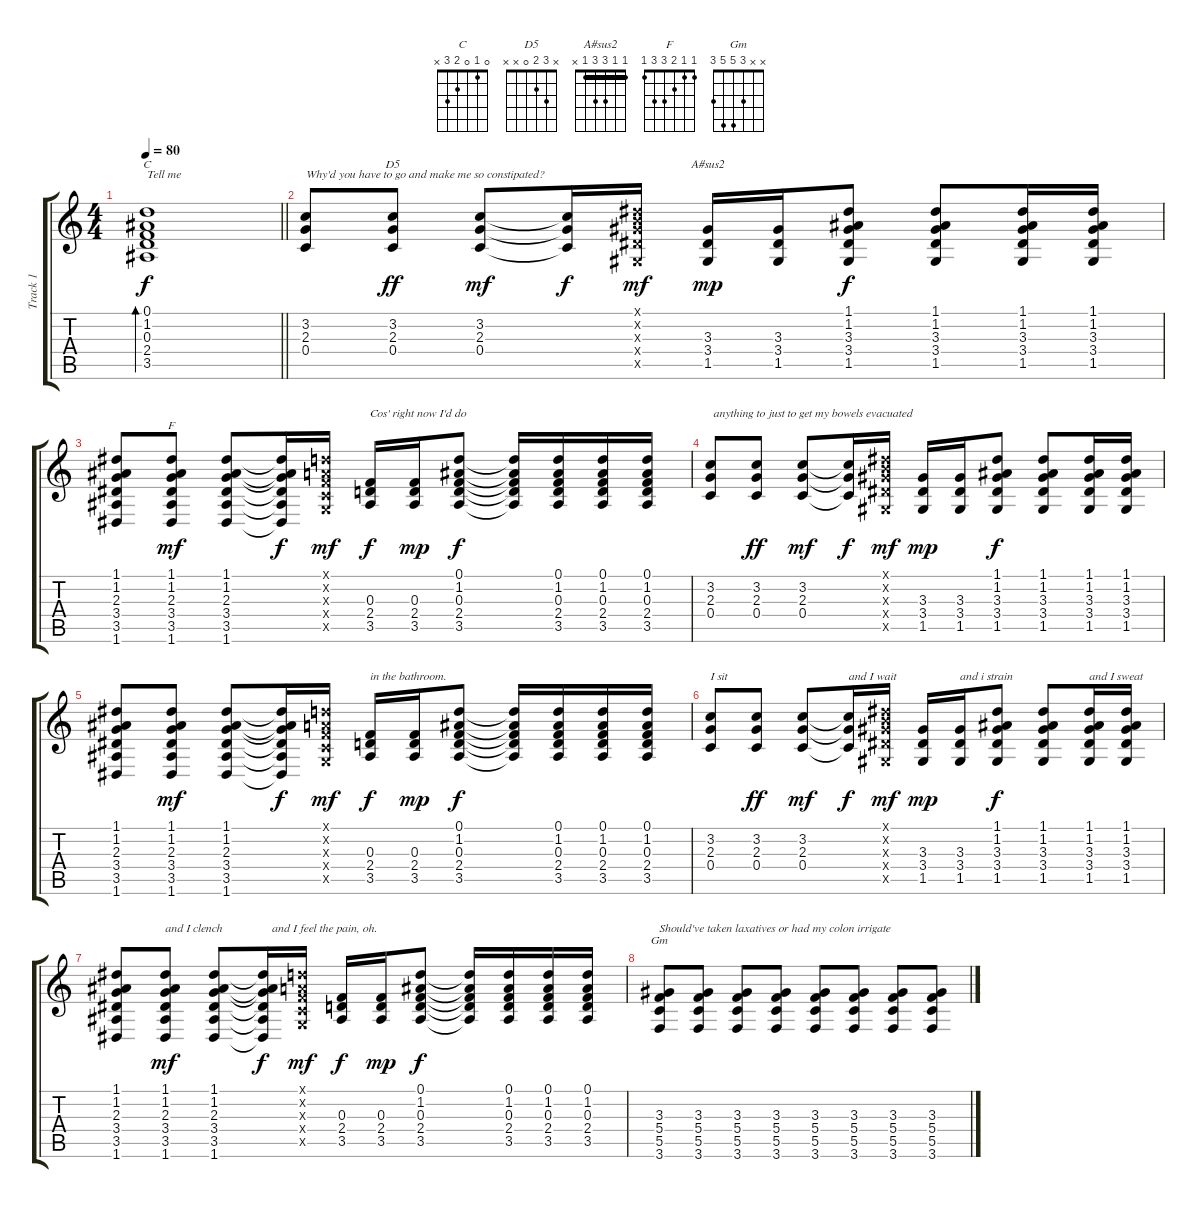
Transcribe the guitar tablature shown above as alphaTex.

\track ("Track 1" "Track 1") {instrument acousticguitarsteel}
\staff {score tabs}
\tuning (D4 A3 F3 C3 G2 D2) {hide}
\chord ("C" 0 1 0 2 3 x)
\chord ("D5" x 3 2 0 x x)
\chord ("A#sus2" 1 1 3 3 1 x) {barre 1}
\chord ("F" 1 1 2 3 3 1)
\chord ("Gm" x x 3 5 5 3)
\ts (4 4)
\tempo 80
\clef g2
\barLineRight lightlight
\ks c
(0.1 1.2 0.3 2.4 3.5).1{bd 30 ch "C" txt "Tell me" dy f} |
\section ("" "")
(3.2 2.3 0.4).8{txt "Why'd you have to go and make me so constipated?"} (3.2 2.3 0.4).8{ch "D5" dy ff} (3.2 2.3 0.4).8{dy mf} (3.2{t} 2.3{t} 0.4{t}).16{dy f} (1.1{x} 2.2{x} 3.3{x} 3.4{x} 1.5{x}).16{dy mf} (3.3 3.4 1.5).16{ch "A#sus2" dy mp} (3.3 3.4 1.5).16 (1.1 1.2 3.3 3.4 1.5).8{dy f} (1.1 1.2 3.3 3.4 1.5).8 (1.1 1.2 3.3 3.4 1.5).16 (1.1 1.2 3.3 3.4 1.5).16 |
(1.1 1.2 2.3 3.4 3.5 1.6).8 (1.1 1.2 2.3 3.4 3.5 1.6).8{ch "F" dy mf} (1.1 1.2 2.3 3.4 3.5 1.6).8 (1.1{t} 1.2{t} 2.3{t} 3.4{t} 3.5{t} 1.6{t}).16{dy f} (0.1{x} 0.2{x} 0.3{x} 0.4{x} 0.5{x}).16{dy mf} (0.3 2.4 3.5).16{txt "Cos' right now I'd do" dy f} (0.3 2.4 3.5).16{dy mp} (0.1 1.2 0.3 2.4 3.5).8{dy f} (0.1{t} 1.2{t} 0.3{t} 2.4{t} 3.5{t}).16 (0.1 1.2 0.3 2.4 3.5).16 (0.1 1.2 0.3 2.4 3.5).16 (0.1 1.2 0.3 2.4 3.5).16 |
(3.2 2.3 0.4).8{txt " anything to just to get my bowels evacuated"} (3.2 2.3 0.4).8{dy ff} (3.2 2.3 0.4).8{dy mf} (3.2{t} 2.3{t} 0.4{t}).16{dy f} (1.1{x} 2.2{x} 3.3{x} 3.4{x} 1.5{x}).16{dy mf} (3.3 3.4 1.5).16{dy mp} (3.3 3.4 1.5).16 (1.1 1.2 3.3 3.4 1.5).8{dy f} (1.1 1.2 3.3 3.4 1.5).8 (1.1 1.2 3.3 3.4 1.5).16 (1.1 1.2 3.3 3.4 1.5).16 |
(1.1 1.2 2.3 3.4 3.5 1.6).8 (1.1 1.2 2.3 3.4 3.5 1.6).8{dy mf} (1.1 1.2 2.3 3.4 3.5 1.6).8 (1.1{t} 1.2{t} 2.3{t} 3.4{t} 3.5{t} 1.6{t}).16{dy f} (0.1{x} 0.2{x} 0.3{x} 0.4{x} 0.5{x}).16{dy mf} (0.3 2.4 3.5).16{txt "in the bathroom." dy f} (0.3 2.4 3.5).16{dy mp} (0.1 1.2 0.3 2.4 3.5).8{dy f} (0.1{t} 1.2{t} 0.3{t} 2.4{t} 3.5{t}).16 (0.1 1.2 0.3 2.4 3.5).16 (0.1 1.2 0.3 2.4 3.5).16 (0.1 1.2 0.3 2.4 3.5).16 |
(3.2 2.3 0.4).8{txt "I sit"} (3.2 2.3 0.4).8{dy ff} (3.2 2.3 0.4).8{dy mf} (3.2{t} 2.3{t} 0.4{t}).16{txt "and I wait" dy f} (1.1{x} 2.2{x} 3.3{x} 3.4{x} 1.5{x}).16{dy mf} (3.3 3.4 1.5).16{dy mp} (3.3 3.4 1.5).16{txt "and i strain"} (1.1 1.2 3.3 3.4 1.5).8{dy f} (1.1 1.2 3.3 3.4 1.5).8 (1.1 1.2 3.3 3.4 1.5).16{txt "and I sweat"} (1.1 1.2 3.3 3.4 1.5).16 |
(1.1 1.2 2.3 3.4 3.5 1.6).8 (1.1 1.2 2.3 3.4 3.5 1.6).8{txt "and I clench" dy mf} (1.1 1.2 2.3 3.4 3.5 1.6).8 (1.1{t} 1.2{t} 2.3{t} 3.4{t} 3.5{t} 1.6{t}).16{txt "   and I feel the pain, oh." dy f} (0.1{x} 0.2{x} 0.3{x} 0.4{x} 0.5{x}).16{dy mf} (0.3 2.4 3.5).16{dy f} (0.3 2.4 3.5).16{dy mp} (0.1 1.2 0.3 2.4 3.5).8{dy f} (0.1{t} 1.2{t} 0.3{t} 2.4{t} 3.5{t}).16 (0.1 1.2 0.3 2.4 3.5).16 (0.1 1.2 0.3 2.4 3.5).16 (0.1 1.2 0.3 2.4 3.5).16 |
(3.3 5.4 5.5 3.6).8{ch "Gm" txt "Should've taken laxatives or had my colon irrigate"} (3.3 5.4 5.5 3.6).8 (3.3 5.4 5.5 3.6).8 (3.3 5.4 5.5 3.6).8 (3.3 5.4 5.5 3.6).8 (3.3 5.4 5.5 3.6).8 (3.3 5.4 5.5 3.6).8 (3.3 5.4 5.5 3.6).8
